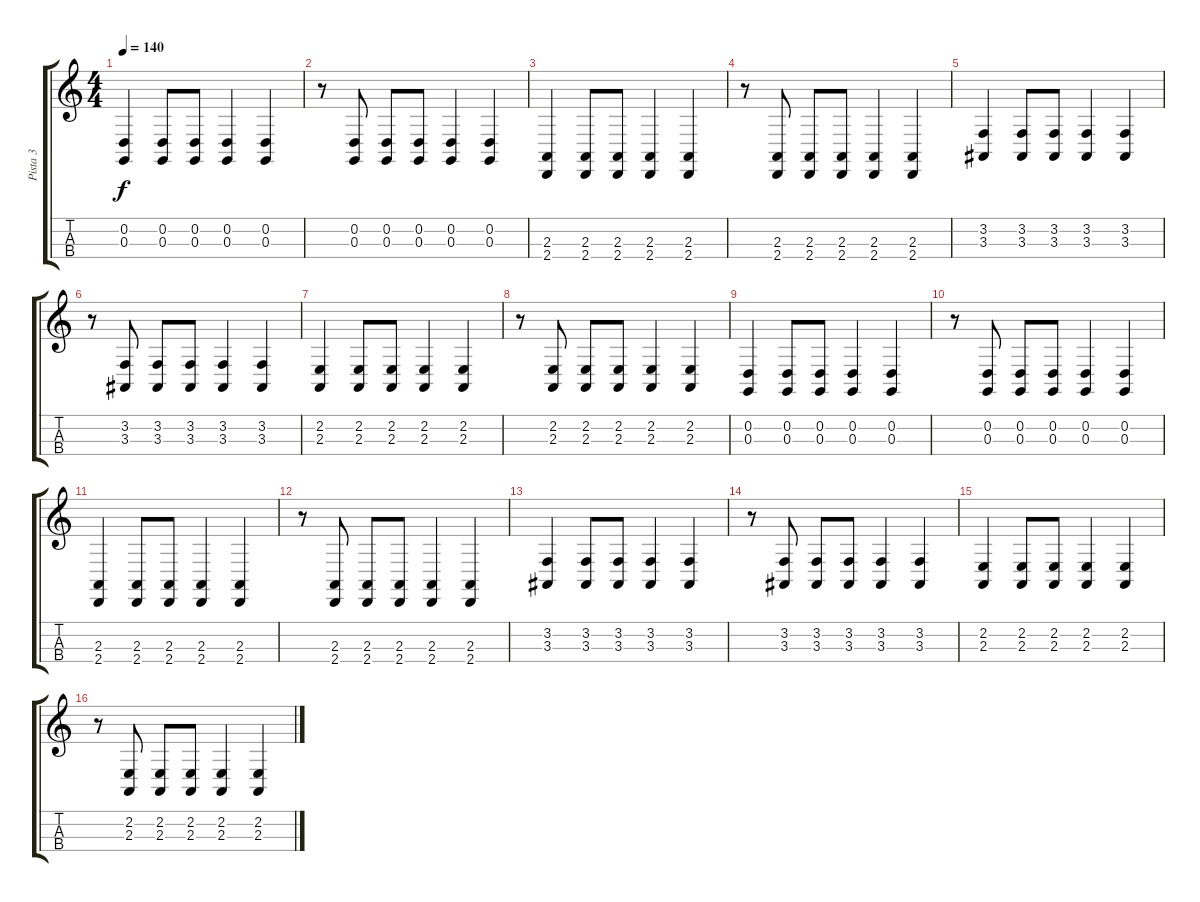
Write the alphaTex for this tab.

\track ("Pista 3" "Pista 3") {instrument cello}
\staff {score tabs}
\tuning (A3 D3 G2 C2) {hide}
\ts (4 4)
\tempo 140
\clef g2
\ks c
(0.2 0.3).4{dy f} (0.2 0.3).8 (0.2 0.3).8 (0.2 0.3).4 (0.2 0.3).4 |
r.8 (0.2 0.3).8 (0.2 0.3).8 (0.2 0.3).8 (0.2 0.3).4 (0.2 0.3).4 |
(2.3 2.4).4 (2.3 2.4).8 (2.3 2.4).8 (2.3 2.4).4 (2.3 2.4).4 |
r.8 (2.3 2.4).8 (2.3 2.4).8 (2.3 2.4).8 (2.3 2.4).4 (2.3 2.4).4 |
(3.2 3.3).4 (3.2 3.3).8 (3.2 3.3).8 (3.2 3.3).4 (3.2 3.3).4 |
r.8 (3.2 3.3).8 (3.2 3.3).8 (3.2 3.3).8 (3.2 3.3).4 (3.2 3.3).4 |
(2.2 2.3).4 (2.2 2.3).8 (2.2 2.3).8 (2.2 2.3).4 (2.2 2.3).4 |
r.8 (2.2 2.3).8 (2.2 2.3).8 (2.2 2.3).8 (2.2 2.3).4 (2.2 2.3).4 |
(0.2 0.3).4 (0.2 0.3).8 (0.2 0.3).8 (0.2 0.3).4 (0.2 0.3).4 |
r.8 (0.2 0.3).8 (0.2 0.3).8 (0.2 0.3).8 (0.2 0.3).4 (0.2 0.3).4 |
(2.3 2.4).4 (2.3 2.4).8 (2.3 2.4).8 (2.3 2.4).4 (2.3 2.4).4 |
r.8 (2.3 2.4).8 (2.3 2.4).8 (2.3 2.4).8 (2.3 2.4).4 (2.3 2.4).4 |
(3.2 3.3).4 (3.2 3.3).8 (3.2 3.3).8 (3.2 3.3).4 (3.2 3.3).4 |
r.8 (3.2 3.3).8 (3.2 3.3).8 (3.2 3.3).8 (3.2 3.3).4 (3.2 3.3).4 |
(2.2 2.3).4 (2.2 2.3).8 (2.2 2.3).8 (2.2 2.3).4 (2.2 2.3).4 |
r.8 (2.2 2.3).8 (2.2 2.3).8 (2.2 2.3).8 (2.2 2.3).4 (2.2 2.3).4
